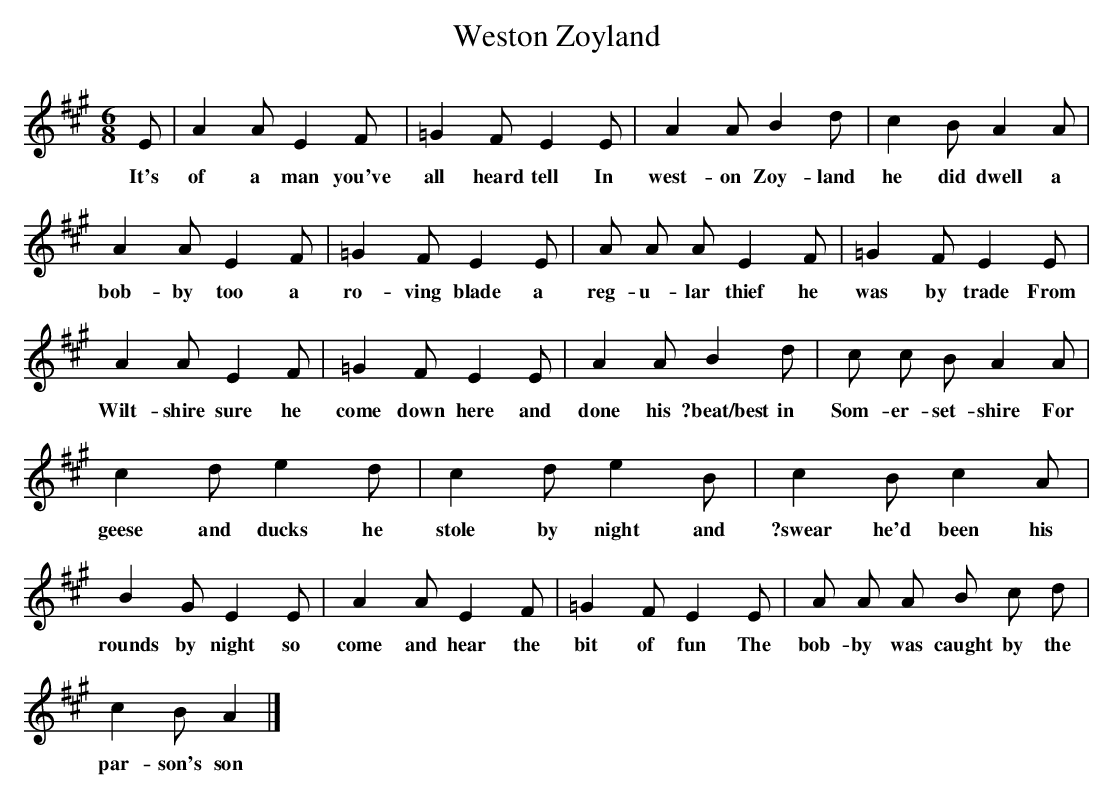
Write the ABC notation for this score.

X:1
T:Weston Zoyland
M:6/8
K:A
E|A2AE2F|=G2FE2E|A2AB2d|c2BA2A|
w:It's of a man you've all heard tell In west-on Zoy-land he did dwell a
A2AE2F|=G2FE2E|A A A E2F|=G2FE2E|
w:bob-by too a ro-ving blade a reg-u-lar thief he was by trade From
A2AE2F|=G2FE2E|A2AB2d| c c B A2A|
w:Wilt-shire sure he come down here and done his ?beat/best in Som-er-set-shire For
c2de2d|c2de2B|c2Bc2A|
w:geese and ducks he stole by night and ?swear he'd been his
B2GE2E|A2AE2F|=G2FE2E|A A A B c d|
w:rounds by night so come and hear the bit of fun The bob-by was caught by the
c2BA2|]
w:par-son's son
